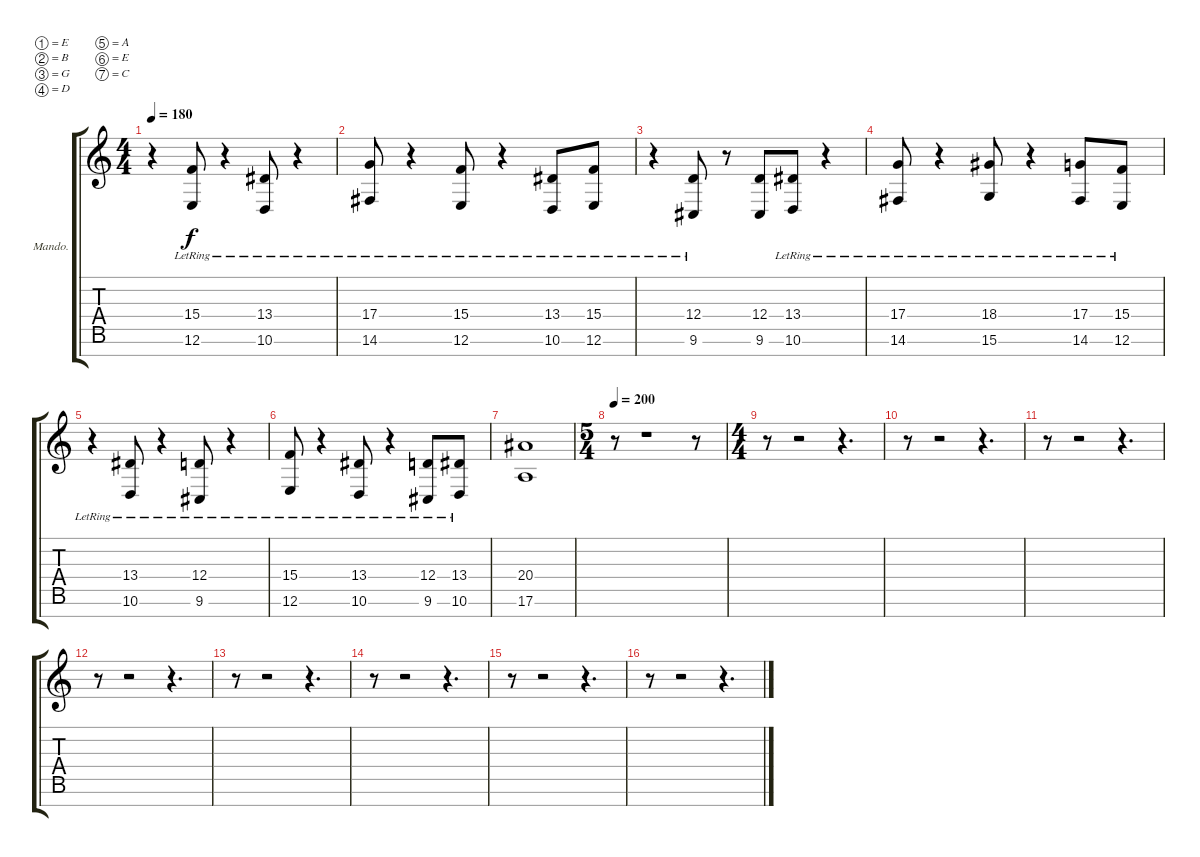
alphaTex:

\bracketExtendMode groupsimilarinstruments
\firstSystemTrackNameOrientation horizontal
\otherSystemsTrackNameOrientation horizontal
\track ("fill" "Mando.") {instrument stringensemble2}
\staff {score tabs}
\tuning (E4 B3 G3 D3 A2 E2 C-1)
\ts (4 4)
\tempo 180
\clef g2
\ks c
r.4{dy f} (15.4{lr} 12.6{lr}).8 r.4 (13.4{lr} 10.6{lr}).8 r.4 |
(17.4{lr} 14.6{lr}).8 r.4 (15.4{lr} 12.6{lr}).8 r.4 (13.4{lr} 10.6{lr}).8 (15.4{lr} 12.6{lr}).8 |
r.4 (12.4{lr} 9.6{lr}).8 r.8 (12.4 9.6).8 (13.4{lr} 10.6{lr}).8 r.4 |
(17.4{lr} 14.6{lr}).8 r.4 (18.4{lr} 15.6{lr}).8 r.4 (17.4{lr} 14.6{lr}).8 (15.4{lr} 12.6{lr}).8 |
r.4 (13.4{lr} 10.6{lr}).8 r.4 (12.4{lr} 9.6{lr}).8 r.4 |
(15.4{lr} 12.6{lr}).8 r.4 (13.4{lr} 10.6{lr}).8 r.4 (12.4{lr} 9.6{lr}).8 (13.4{lr} 10.6{lr}).8 |
(20.4 17.6).1 |
\ts (5 4)
\beaming (8 6 4)
\tempo 200
r.8 r.1 r.8 |
\ts (4 4)
\beaming (8 2 2 2 2)
r.8 r.2 r.4{d} |
r.8 r.2 r.4{d} |
r.8 r.2 r.4{d} |
r.8 r.2 r.4{d} |
r.8 r.2 r.4{d} |
r.8 r.2 r.4{d} |
r.8 r.2 r.4{d} |
r.8 r.2 r.4{d}
